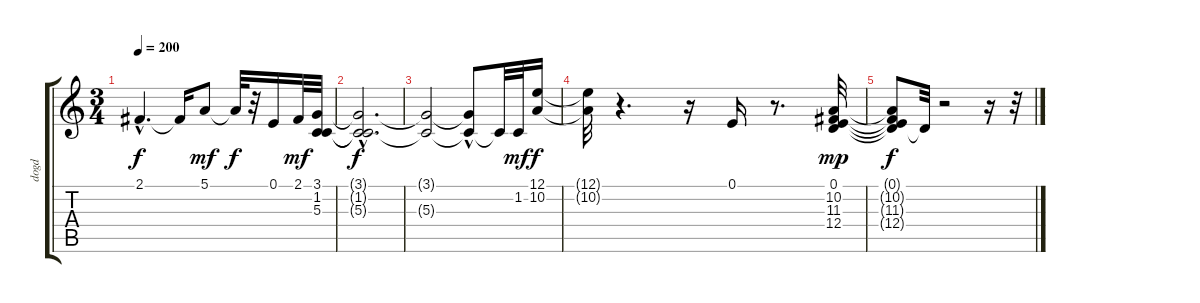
\track ("dogd" "dogd") {instrument seashore}
\staff {score tabs}
\tuning (E4 B3 G3 D3 A2 E2) {hide}
\ts (3 4)
\tempo 200
\clef g2
\ks c
2.1{hac t}.4{d dy f} 2.1{t}.16 5.1.8{dy mf} 5.1{t}.32{dy f} r.32 0.1.16 2.1.32{dy mf} (3.1 1.2 5.3).32 |
(3.1{hac t} 1.2{hac t} 5.3{hac t}).2{d dy f} |
(3.1{t} 5.3{t}).2 (3.1{hac t} 5.3{t}).8 5.3{t}.32 1.2.32{dy mf} (12.1 10.2).16{dy f} |
(12.1{t} 10.2{t}).32 r.4{d} r.16 0.1.16 r.8{d} (0.1 10.2 11.3 12.4).32{dy mp} |
(0.1{t} 10.2{t} 11.3{t} 12.4{t}).8{dy f} 12.4{t}.32 r.2 r.16 r.32
